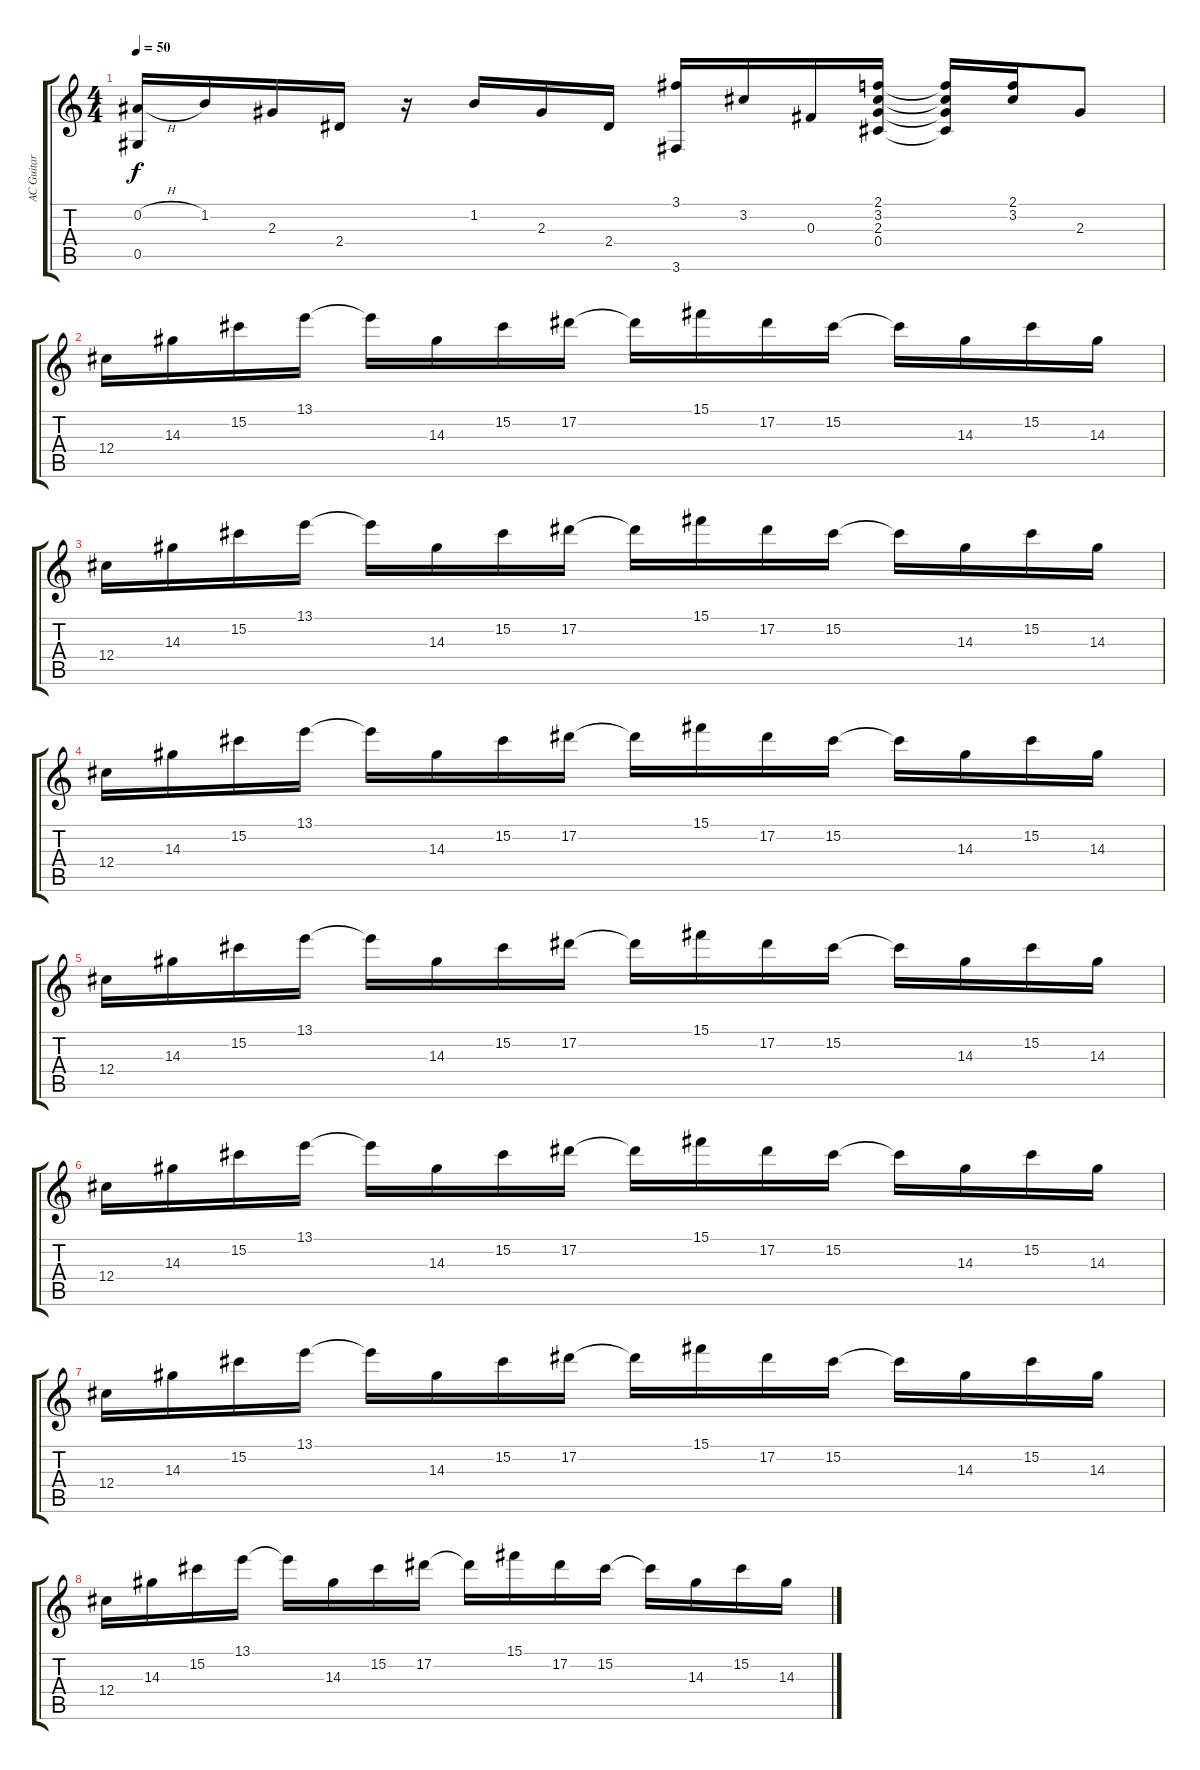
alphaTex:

\track ("AC Guitar 3" "AC Guitar ") {instrument acousticguitarsteel}
\staff {score tabs}
\tuning (Eb4 Bb3 Gb3 Db3 Ab2 Eb2) {hide}
\ts (4 4)
\tempo 50
\clef g2
\ks c
(0.2{h} 0.5).16{dy f} 1.2.16 2.3.16 2.4.16 r.16 1.2.16 2.3.16 2.4.16 (3.1 3.6).16 3.2.16 0.3.16 (2.1 3.2 2.3 0.4).16 (2.1{t} 3.2{t} 2.3{t} 0.4{t}).16 (2.1 3.2).16 2.3.8 |
12.4.16 14.3.16 15.2.16 13.1.16 13.1{t}.16 14.3.16 15.2.16 17.2.16 17.2{t}.16 15.1.16 17.2.16 15.2.16 15.2{t}.16 14.3.16 15.2.16 14.3.16 |
12.4.16 14.3.16 15.2.16 13.1.16 13.1{t}.16 14.3.16 15.2.16 17.2.16 17.2{t}.16 15.1.16 17.2.16 15.2.16 15.2{t}.16 14.3.16 15.2.16 14.3.16 |
12.4.16 14.3.16 15.2.16 13.1.16 13.1{t}.16 14.3.16 15.2.16 17.2.16 17.2{t}.16 15.1.16 17.2.16 15.2.16 15.2{t}.16 14.3.16 15.2.16 14.3.16 |
12.4.16 14.3.16 15.2.16 13.1.16 13.1{t}.16 14.3.16 15.2.16 17.2.16 17.2{t}.16 15.1.16 17.2.16 15.2.16 15.2{t}.16 14.3.16 15.2.16 14.3.16 |
12.4.16 14.3.16 15.2.16 13.1.16 13.1{t}.16 14.3.16 15.2.16 17.2.16 17.2{t}.16 15.1.16 17.2.16 15.2.16 15.2{t}.16 14.3.16 15.2.16 14.3.16 |
12.4.16 14.3.16 15.2.16 13.1.16 13.1{t}.16 14.3.16 15.2.16 17.2.16 17.2{t}.16 15.1.16 17.2.16 15.2.16 15.2{t}.16 14.3.16 15.2.16 14.3.16 |
12.4.16 14.3.16 15.2.16 13.1.16 13.1{t}.16 14.3.16 15.2.16 17.2.16 17.2{t}.16 15.1.16 17.2.16 15.2.16 15.2{t}.16 14.3.16 15.2.16 14.3.16
